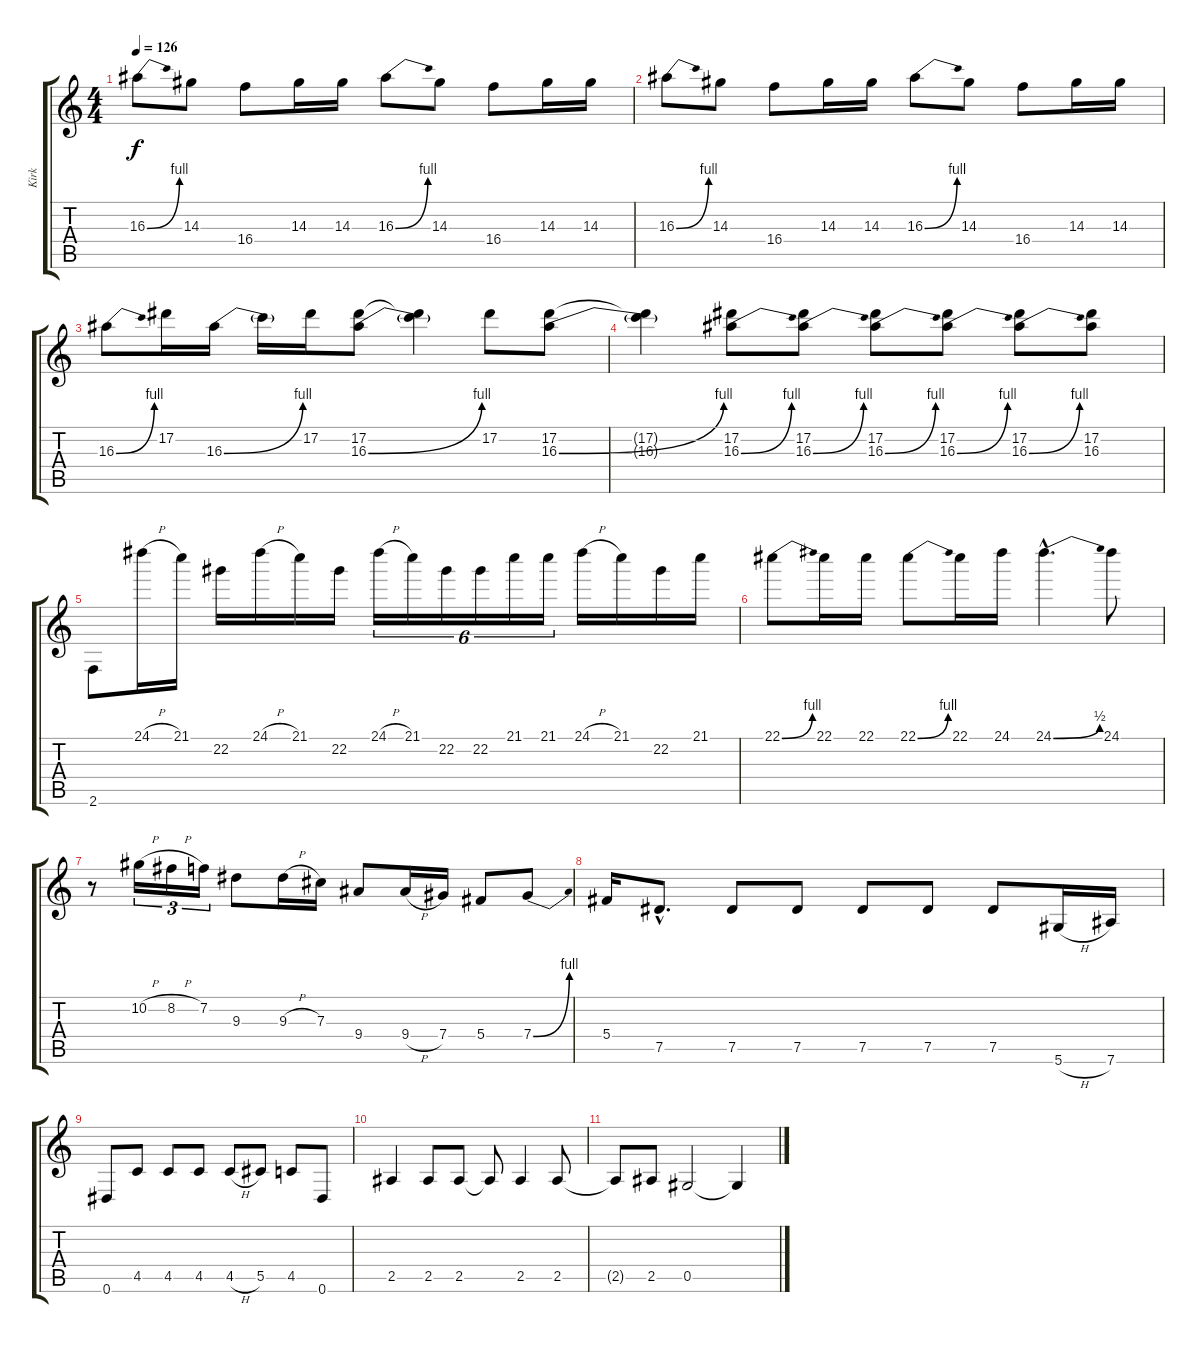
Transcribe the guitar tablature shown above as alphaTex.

\track ("Kirk" "Kirk") {instrument distortionguitar}
\staff {score tabs}
\tuning (Eb4 Bb3 Gb3 Db3 Ab2 Eb2) {hide}
\ts (4 4)
\tempo 126
\clef g2
\ks c
16.3{be (bend 0 0 60 4)}.8{dy f} 14.3.8 16.4.8 14.3.16 14.3.16 16.3{be (bend 0 0 60 4)}.8 14.3.8 16.4.8 14.3.16 14.3.16 |
16.3{be (bend 0 0 60 4)}.8 14.3.8 16.4.8 14.3.16 14.3.16 16.3{be (bend 0 0 60 4)}.8 14.3.8 16.4.8 14.3.16 14.3.16 |
16.3{be (bend 0 0 60 4)}.8 17.2.16 16.3{be (bend 0 0 60 4)}.16 16.3{t}.16 17.2.16 (17.2 16.3{be (bend 0 0 60 4)}).8 (17.2{t} 16.3{t}).4 17.2.8 (17.2 16.3{be (bend 0 0 60 4)}).8 |
(17.2{t} 16.3{t}).4 (17.2 16.3{be (bend 0 0 60 4)}).8 (17.2 16.3{be (bend 0 0 60 4)}).8 (17.2 16.3{be (bend 0 0 60 4)}).8 (17.2 16.3{be (bend 0 0 60 4)}).8 (17.2 16.3{be (bend 0 0 60 4)}).8 (17.2 16.3).8 |
2.6.8 24.1{h}.16 21.1.16 22.2.16 24.1{h}.16 21.1.16 22.2.16 24.1{h}.16{tu (6 4)} 21.1.16{tu (6 4)} 22.2.16{tu (6 4)} 22.2.16{tu (6 4)} 21.1.16{tu (6 4)} 21.1.16{tu (6 4)} 24.1{h}.16 21.1.16 22.2.16 21.1.16 |
22.1{be (bend 0 0 60 4)}.8 22.1.16 22.1.16 22.1{be (bend 0 0 60 4)}.8 22.1.16 24.1.16 24.1{be (bend 0 0 60 2) hac}.4{d} 24.1.8 |
r.8 10.2{h}.16{tu (3 2)} 8.2{h}.16{tu (3 2)} 7.2.16{tu (3 2)} 9.3.8 9.3{h}.16 7.3.16 9.4.8 9.4{h}.16 7.4.16 5.4.8 7.4{be (bend 0 0 60 4)}.8 |
5.4.16 7.5{hac}.8{d} 7.5.8 7.5.8 7.5.8 7.5.8 7.5.8 5.6{h}.16 7.6.16 |
0.6.8 4.5.8 4.5.8 4.5.8 4.5{h}.8 5.5.8 4.5.8 0.6.8 |
2.5.4 2.5.8 2.5.8 2.5{t}.8 2.5.4 2.5.8 |
2.5{t}.8 2.5.8 0.5.2{volume 14} 0.5{t}.4
